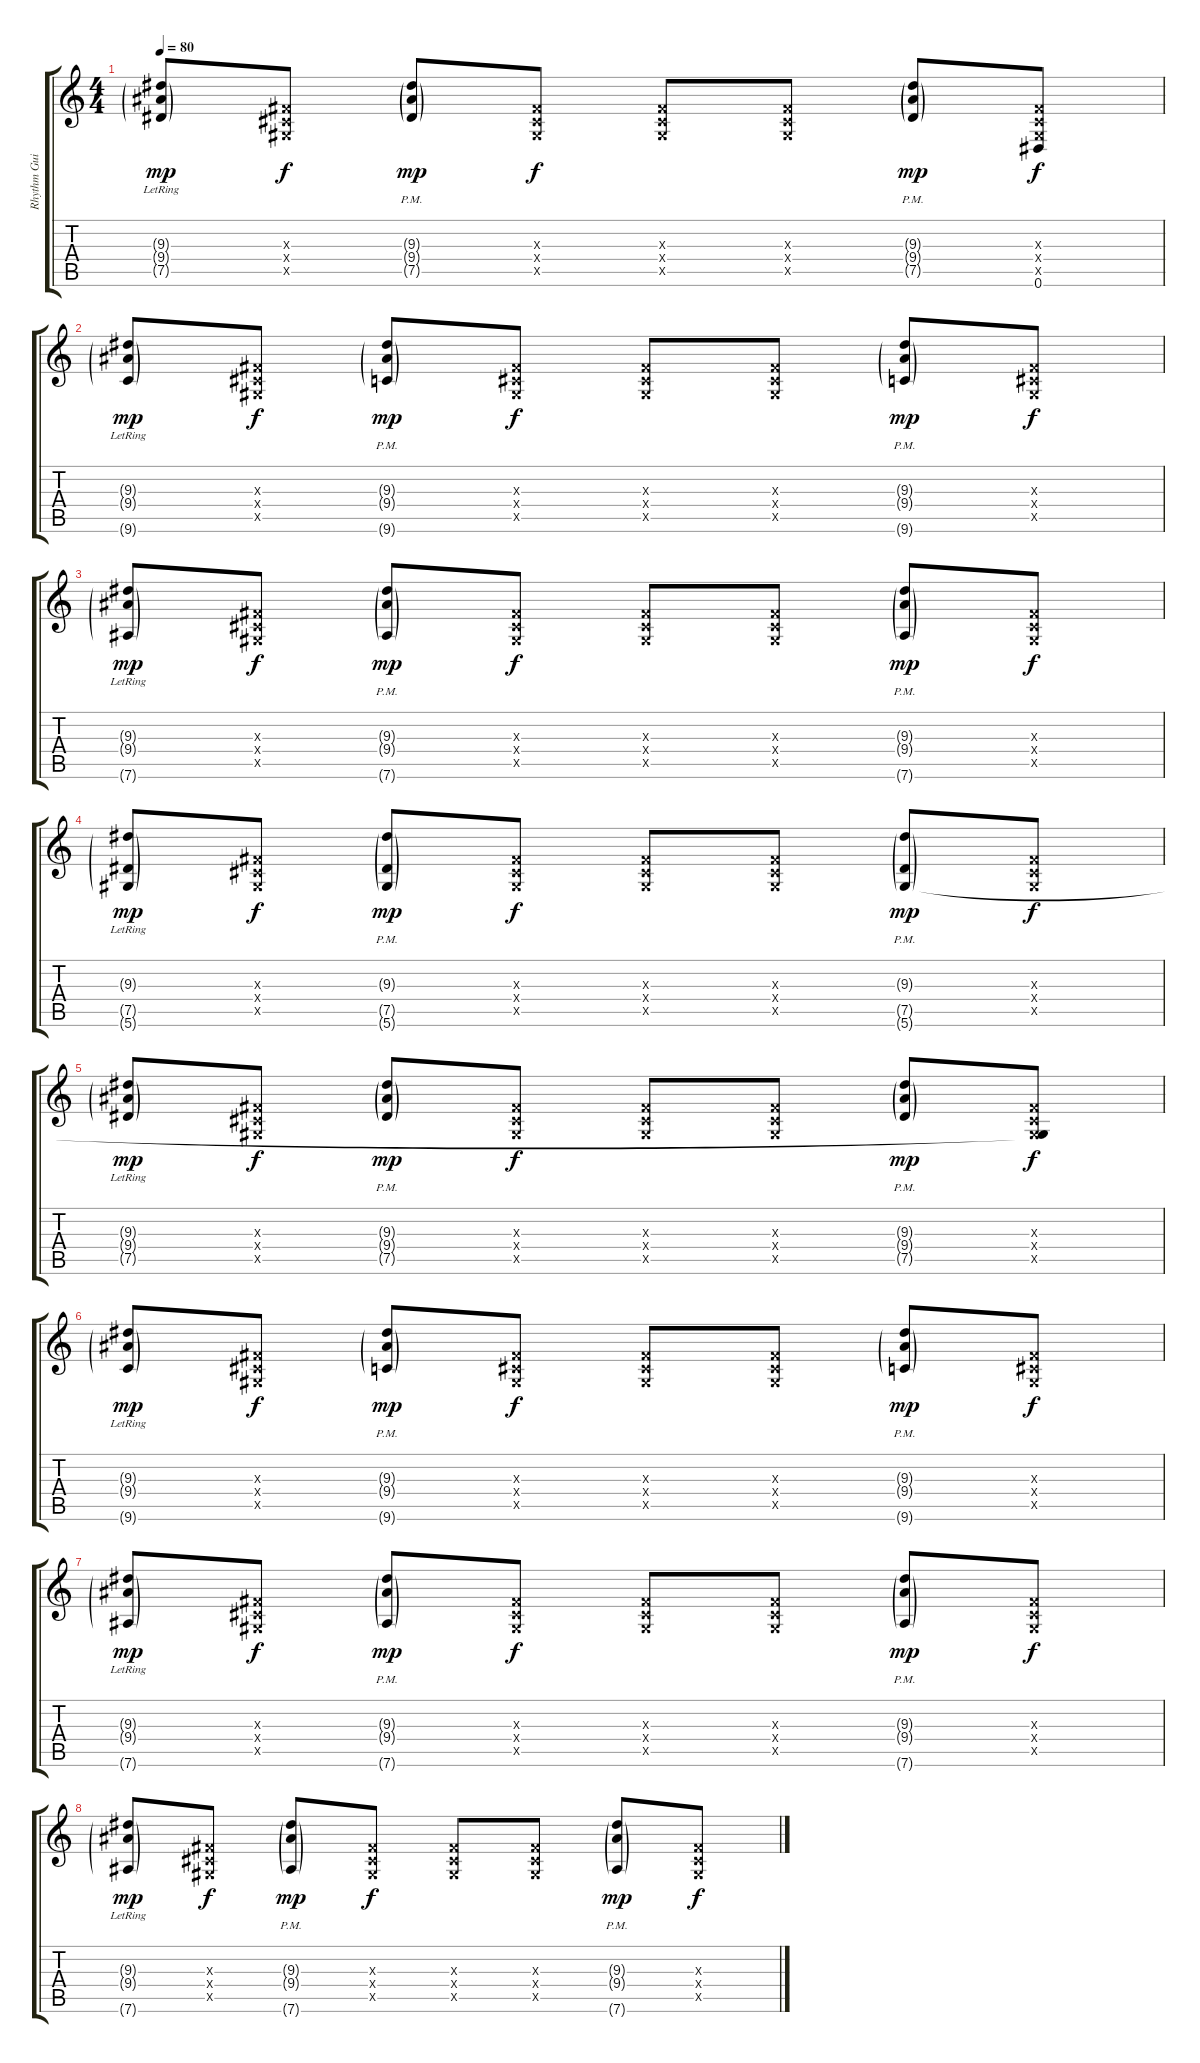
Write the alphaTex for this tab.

\track ("Rhythm Guitar" "Rhythm Gui") {instrument distortionguitar}
\staff {score tabs}
\tuning (Eb4 Bb3 Gb3 Db3 Ab2 Eb2) {hide}
\ts (4 4)
\tempo 80
\clef g2
\ks c
(9.3{g lr} 9.4{g lr} 7.5{g lr}).8{dy mp} (0.3{x} 0.4{x} 0.5{x}).8{dy f} (9.3{g pm} 9.4{g pm} 7.5{g pm}).8{dy mp} (0.3{x} 0.4{x} 0.5{x}).8{dy f} (0.3{x} 0.4{x} 0.5{x}).8 (0.3{x} 0.4{x} 0.5{x}).8 (9.3{g pm} 9.4{g pm} 7.5{g pm}).8{dy mp} (0.3{x} 0.4{x} 0.5{x} 0.6).8{dy f} |
(9.3{g lr} 9.4{g lr} 9.6{g}).8{dy mp} (0.3{x} 0.4{x} 0.5{x}).8{dy f} (9.3{g pm} 9.4{g pm} 9.6{g pm}).8{dy mp} (0.3{x} 0.4{x} 0.5{x}).8{dy f} (0.3{x} 0.4{x} 0.5{x}).8 (0.3{x} 0.4{x} 0.5{x}).8 (9.3{g pm} 9.4{g pm} 9.6{g pm}).8{dy mp} (0.3{x} 0.4{x} 0.5{x}).8{dy f} |
(9.3{g lr} 9.4{g lr} 7.6{g}).8{dy mp} (0.3{x} 0.4{x} 0.5{x}).8{dy f} (9.3{g pm} 9.4{g pm} 7.6{g pm}).8{dy mp} (0.3{x} 0.4{x} 0.5{x}).8{dy f} (0.3{x} 0.4{x} 0.5{x}).8 (0.3{x} 0.4{x} 0.5{x}).8 (9.3{g pm} 9.4{g pm} 7.6{g pm}).8{dy mp} (0.3{x} 0.4{x} 0.5{x}).8{dy f} |
(9.3{g lr} 7.5{g} 5.6{g}).8{dy mp} (0.3{x} 0.4{x} 0.5{x}).8{dy f} (9.3{g pm} 7.5{g pm} 5.6{g pm}).8{dy mp} (0.3{x} 0.4{x} 0.5{x}).8{dy f} (0.3{x} 0.4{x} 0.5{x}).8 (0.3{x} 0.4{x} 0.5{x}).8 (9.3{g pm} 7.5{g pm} 5.6{g pm}).8{dy mp} (0.3{x} 0.4{x} 0.5{x}).8{dy f} |
(9.3{g lr} 9.4{g lr} 7.5{g lr}).8{dy mp} (0.3{x} 0.4{x} 0.5{x}).8{dy f} (9.3{g pm} 9.4{g pm} 7.5{g pm}).8{dy mp} (0.3{x} 0.4{x} 0.5{x}).8{dy f} (0.3{x} 0.4{x} 0.5{x}).8 (0.3{x} 0.4{x} 0.5{x}).8 (9.3{g pm} 9.4{g pm} 7.5{g pm}).8{dy mp} (0.3{x} 0.4{x} 0.5{x} 5.6{t}).8{dy f} |
(9.3{g lr} 9.4{g lr} 9.6{g}).8{dy mp} (0.3{x} 0.4{x} 0.5{x}).8{dy f} (9.3{g pm} 9.4{g pm} 9.6{g pm}).8{dy mp} (0.3{x} 0.4{x} 0.5{x}).8{dy f} (0.3{x} 0.4{x} 0.5{x}).8 (0.3{x} 0.4{x} 0.5{x}).8 (9.3{g pm} 9.4{g pm} 9.6{g pm}).8{dy mp} (0.3{x} 0.4{x} 0.5{x}).8{dy f} |
(9.3{g lr} 9.4{g lr} 7.6{g}).8{dy mp} (0.3{x} 0.4{x} 0.5{x}).8{dy f} (9.3{g pm} 9.4{g pm} 7.6{g pm}).8{dy mp} (0.3{x} 0.4{x} 0.5{x}).8{dy f} (0.3{x} 0.4{x} 0.5{x}).8 (0.3{x} 0.4{x} 0.5{x}).8 (9.3{g pm} 9.4{g pm} 7.6{g pm}).8{dy mp} (0.3{x} 0.4{x} 0.5{x}).8{dy f} |
(9.3{g lr} 9.4{g} 7.6{g}).8{dy mp} (0.3{x} 0.4{x} 0.5{x}).8{dy f} (9.3{g pm} 9.4{g pm} 7.6{g pm}).8{dy mp} (0.3{x} 0.4{x} 0.5{x}).8{dy f} (0.3{x} 0.4{x} 0.5{x}).8 (0.3{x} 0.4{x} 0.5{x}).8 (9.3{g pm} 9.4{g pm} 7.6{g pm}).8{dy mp} (0.3{x} 0.4{x} 0.5{x}).8{dy f}
